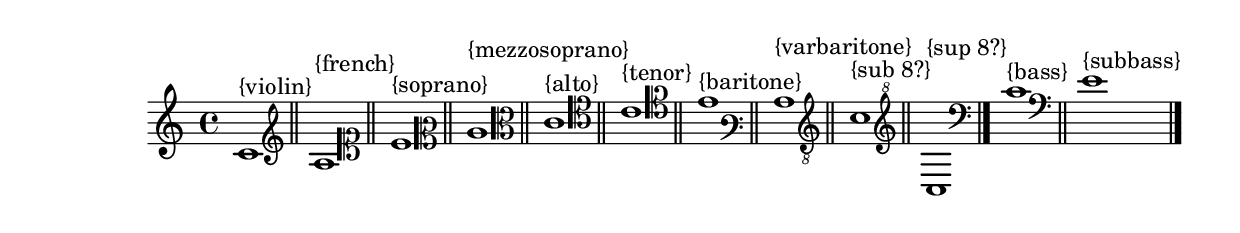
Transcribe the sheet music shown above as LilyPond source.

\version "1.0.3";

\score {
       \notes{ 
         \clef "violin"; c'1^"{violin}" \bar "||";
         \clef "french";c'1^"{french}" \bar "||";
         \clef "soprano";c'1^"{soprano}" \bar "||";
         \clef "mezzosoprano";c'1^"{mezzosoprano}" \bar "||";
         \clef "alto";c'1^"{alto}" \bar "||";
         \clef "tenor";c'1^"{tenor}" \bar "||";
         \clef "baritone";c'1^"{baritone}" \bar "||";
         \clef "varbaritone";c'1^"{varbaritone}" \bar "||";
         \clef "G_8";c'1^"{sub 8?}" \bar "||";
         \clef "G^8";c'1^"{sup 8?}" \bar "|.";
         \clef "bass";c'1^"{bass}" \bar "||";
         \clef "subbass";c'1^"{subbass}" \bar "|.";
         }
         \paper{
         }
}

